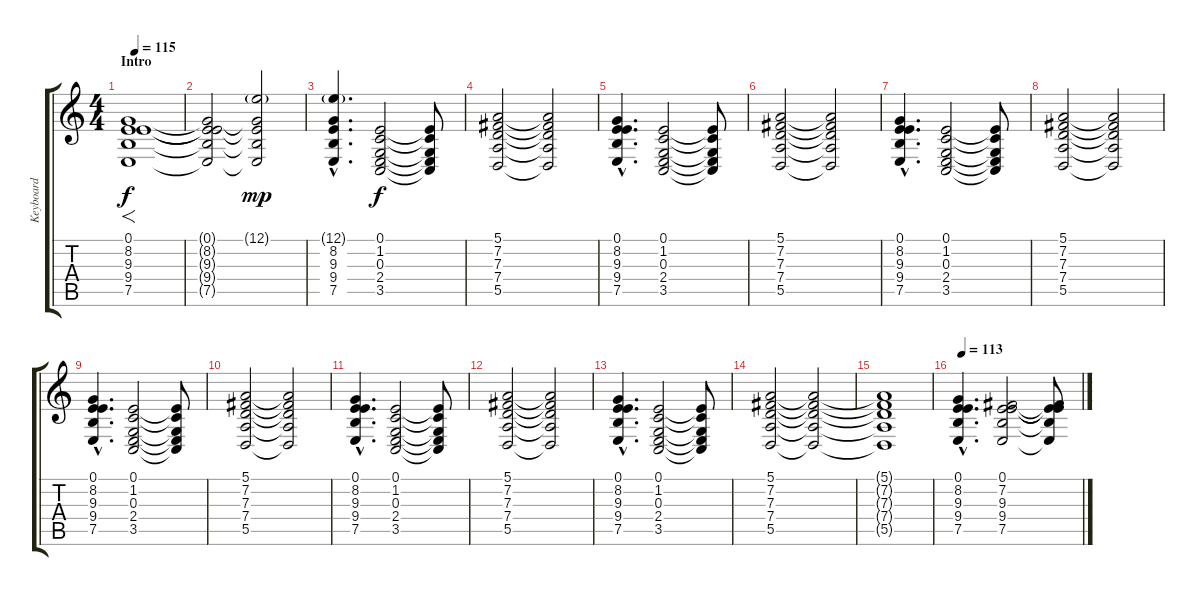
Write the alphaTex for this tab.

\track ("Keyboard" "Keyboard") {instrument synthstrings1}
\staff {score tabs}
\tuning (E4 B3 G3 D3 A2 E2) {hide}
\ts (4 4)
\section ("" "Intro")
\tempo 115
\clef g2
\ks c
(0.1 8.2 9.3 9.4 7.5).1{f dy f instrument synthstrings1} |
(0.1{t} 8.2{t} 9.3{t} 9.4{t} 7.5{t}).2 (12.1{g} 8.2{t} 9.3{t} 9.4{t} 7.5{t}).2{dy mp} |
(12.1{g hac} 8.2{hac} 9.3{hac} 9.4{hac} 7.5{hac}).4{d} (0.1 1.2 0.3 2.4 3.5).2{dy f} (0.1{t} 1.2{t} 0.3{t} 2.4{t} 3.5{t}).8 |
(5.1 7.2 7.3 7.4 5.5).2 (5.1{t} 7.2{t} 7.3{t} 7.4{t} 5.5{t}).2 |
(0.1{hac} 8.2{hac} 9.3{hac} 9.4{hac} 7.5{hac}).4{d} (0.1 1.2 0.3 2.4 3.5).2 (0.1{t} 1.2{t} 0.3{t} 2.4{t} 3.5{t}).8 |
(5.1 7.2 7.3 7.4 5.5).2 (5.1{t} 7.2{t} 7.3{t} 7.4{t} 5.5{t}).2 |
(0.1{hac} 8.2{hac} 9.3{hac} 9.4{hac} 7.5{hac}).4{d} (0.1 1.2 0.3 2.4 3.5).2 (0.1{t} 1.2{t} 0.3{t} 2.4{t} 3.5{t}).8 |
(5.1 7.2 7.3 7.4 5.5).2 (5.1{t} 7.2{t} 7.3{t} 7.4{t} 5.5{t}).2 |
(0.1{hac} 8.2{hac} 9.3{hac} 9.4{hac} 7.5{hac}).4{d} (0.1 1.2 0.3 2.4 3.5).2 (0.1{t} 1.2{t} 0.3{t} 2.4{t} 3.5{t}).8 |
(5.1 7.2 7.3 7.4 5.5).2 (5.1{t} 7.2{t} 7.3{t} 7.4{t} 5.5{t}).2 |
(0.1{hac} 8.2{hac} 9.3{hac} 9.4{hac} 7.5{hac}).4{d} (0.1 1.2 0.3 2.4 3.5).2 (0.1{t} 1.2{t} 0.3{t} 2.4{t} 3.5{t}).8 |
(5.1 7.2 7.3 7.4 5.5).2 (5.1{t} 7.2{t} 7.3{t} 7.4{t} 5.5{t}).2 |
(0.1{hac} 8.2{hac} 9.3{hac} 9.4{hac} 7.5{hac}).4{d} (0.1 1.2 0.3 2.4 3.5).2 (0.1{t} 1.2{t} 0.3{t} 2.4{t} 3.5{t}).8 |
(5.1 7.2 7.3 7.4 5.5).2 (5.1{t} 7.2{t} 7.3{t} 7.4{t} 5.5{t}).2 |
(5.1{t} 7.2{t} 7.3{t} 7.4{t} 5.5{t}).1 |
\tempo 113
(0.1{hac} 8.2{hac} 9.3{hac} 9.4{hac} 7.5{hac}).4{d} (0.1 7.2 9.3 9.4 7.5).2 (0.1{t} 7.2{t} 9.3{t} 9.4{t} 7.5{t}).8
